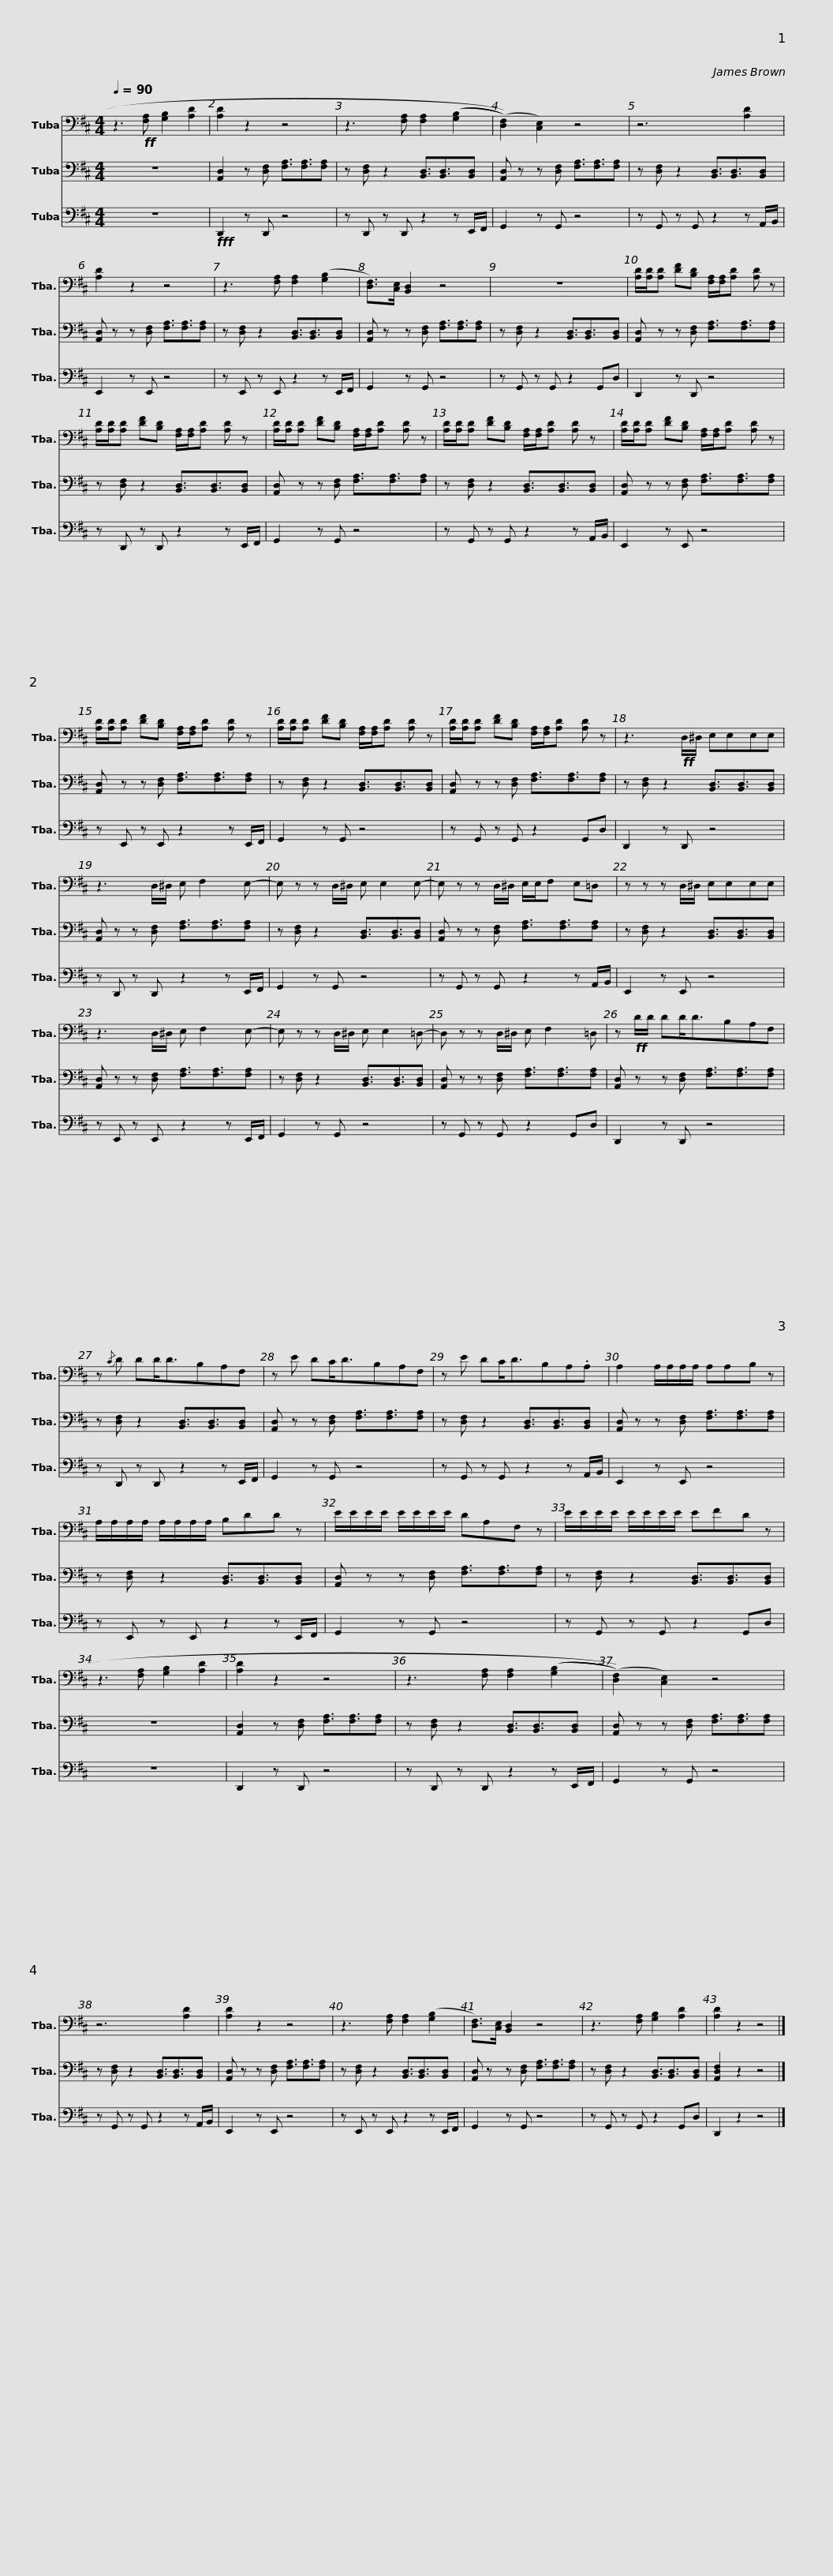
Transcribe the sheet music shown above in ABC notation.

X:1
%%score 1 2 3
L:1/8
Q:1/4=90
M:4/4
I:linebreak $
K:D
V:1 bass
V:2 bass
V:3 bass
V:1
 z3!ff! [F,A,] [G,B,]2 [A,D]2 | [A,D]2 z2 z4 | z3 [F,A,] [F,A,]2 ((([G,B,]2 | ([D,F,]2))) [C,E,]2) z4 | z6 [A,D]2 |$ %5
 [A,D]2 z2 z4 | z3 [F,A,] [F,A,]2 ([G,B,]2 | [D,F,]>)[C,E,] [B,,D,]2 z4 | z8 |$ [A,D]/[A,D]/[A,D] [DF][B,D] [F,A,]/[F,A,]/[A,D] [A,D] z | %10
 [A,D]/[A,D]/[A,D] [DF][B,D] [F,A,]/[F,A,]/[A,D] [A,D] z | [A,D]/[A,D]/[A,D] [DF][B,D] [F,A,]/[F,A,]/[A,D] [A,D] z |$ [A,D]/[A,D]/[A,D] [DF][B,D] [F,A,]/[F,A,]/[A,D] [A,D] z | [A,D]/[A,D]/[A,D] [DF][B,D] [F,A,]/[F,A,]/[A,D] [A,D] z | [A,D]/[A,D]/[A,D] [DF][B,D] [F,A,]/[F,A,]/[A,D] [A,D] z |$ %15
 [A,D]/[A,D]/[A,D] [DF][B,D] [F,A,]/[F,A,]/[A,D] [A,D] z | [A,D]/[A,D]/[A,D] [DF][B,D] [F,A,]/[F,A,]/[A,D] [A,D] z | z3!ff! D,/^D,/ E,E,E,E, |$ z3 D,/^D,/ E, F,2 E,- | E, z z D,/^D,/ E, E,2 E,- | %20
 E, z z D,/^D,/ E,/E,/F, E,=D, |$ z z z D,/^D,/ E,E,E,E, | z3 D,/^D,/ E, F,2 E,- | E, z z D,/^D,/ E, E,2 =D,- | D, z z D,/^D,/ E, F,2 =D, |$ %25
 z!ff! D/D/ DD<DB,A,F, | z{/C} D DD<DB,A,F, | z E DC<DB,A,F, |$ z E DC<DB,A,.A, | A,2 A,/A,/A,/A,/ A,A,B, z | %30
 A,/A,/A,/A,/ A,/A,/A,/A,/ B,DD z |$ E/E/E/E/ E/E/E/E/ DA,F, z | E/E/E/E/ E/E/E/E/ EFD z | z3 [F,A,] [G,B,]2 [A,D]2 | [A,D]2 z2 z4 |$ %35
 z3 [F,A,] [F,A,]2 ((([G,B,]2 | ([D,F,]2))) [C,E,]2) z4 | z6 [A,D]2 | [A,D]2 z2 z4 |$ z3 [F,A,] [F,A,]2 ([G,B,]2 | %40
 [D,F,]>)[C,E,] [B,,D,]2 z4 | z3 [F,A,] [G,B,]2 [A,D]2 | [A,D]2 z2 z4 |] %43
V:2
 z8 | [A,,D,]2 z [D,F,] [F,A,]3/2[F,A,]3/2[F,A,] | z [D,F,] z2 [B,,D,]3/2[B,,D,]3/2[B,,D,] | [A,,D,] z z [D,F,] [F,A,]3/2[F,A,]3/2[F,A,] | z [D,F,] z2 [B,,D,]3/2[B,,D,]3/2[B,,D,] |$ %5
 [A,,D,] z z [D,F,] [F,A,]3/2[F,A,]3/2[F,A,] | z [D,F,] z2 [B,,D,]3/2[B,,D,]3/2[B,,D,] | [A,,D,] z z [D,F,] [F,A,]3/2[F,A,]3/2[F,A,] | z [D,F,] z2 [B,,D,]3/2[B,,D,]3/2[B,,D,] |$ [A,,D,] z z [D,F,] [F,A,]3/2[F,A,]3/2[F,A,] | %10
 z [D,F,] z2 [B,,D,]3/2[B,,D,]3/2[B,,D,] | [A,,D,] z z [D,F,] [F,A,]3/2[F,A,]3/2[F,A,] |$ z [D,F,] z2 [B,,D,]3/2[B,,D,]3/2[B,,D,] | [A,,D,] z z [D,F,] [F,A,]3/2[F,A,]3/2[F,A,] | [A,,D,] z z [D,F,] [F,A,]3/2[F,A,]3/2[F,A,] |$ %15
 z [D,F,] z2 [B,,D,]3/2[B,,D,]3/2[B,,D,] | [A,,D,] z z [D,F,] [F,A,]3/2[F,A,]3/2[F,A,] | z [D,F,] z2 [B,,D,]3/2[B,,D,]3/2[B,,D,] |$ [A,,D,] z z [D,F,] [F,A,]3/2[F,A,]3/2[F,A,] | z [D,F,] z2 [B,,D,]3/2[B,,D,]3/2[B,,D,] | %20
 [A,,D,] z z [D,F,] [F,A,]3/2[F,A,]3/2[F,A,] |$ z [D,F,] z2 [B,,D,]3/2[B,,D,]3/2[B,,D,] | [A,,D,] z z [D,F,] [F,A,]3/2[F,A,]3/2[F,A,] | z [D,F,] z2 [B,,D,]3/2[B,,D,]3/2[B,,D,] | [A,,D,] z z [D,F,] [F,A,]3/2[F,A,]3/2[F,A,] |$ %25
 [A,,D,] z z [D,F,] [F,A,]3/2[F,A,]3/2[F,A,] | z [D,F,] z2 [B,,D,]3/2[B,,D,]3/2[B,,D,] | [A,,D,] z z [D,F,] [F,A,]3/2[F,A,]3/2[F,A,] |$ z [D,F,] z2 [B,,D,]3/2[B,,D,]3/2[B,,D,] | [A,,D,] z z [D,F,] [F,A,]3/2[F,A,]3/2[F,A,] | %30
 z [D,F,] z2 [B,,D,]3/2[B,,D,]3/2[B,,D,] |$ [A,,D,] z z [D,F,] [F,A,]3/2[F,A,]3/2[F,A,] | z [D,F,] z2 [B,,D,]3/2[B,,D,]3/2[B,,D,] | z8 | [A,,D,]2 z [D,F,] [F,A,]3/2[F,A,]3/2[F,A,] |$ %35
 z [D,F,] z2 [B,,D,]3/2[B,,D,]3/2[B,,D,] | [A,,D,] z z [D,F,] [F,A,]3/2[F,A,]3/2[F,A,] | z [D,F,] z2 [B,,D,]3/2[B,,D,]3/2[B,,D,] | [A,,D,] z z [D,F,] [F,A,]3/2[F,A,]3/2[F,A,] |$ z [D,F,] z2 [B,,D,]3/2[B,,D,]3/2[B,,D,] | %40
 [A,,D,] z z [D,F,] [F,A,]3/2[F,A,]3/2[F,A,] | z [D,F,] z2 [B,,D,]3/2[B,,D,]3/2[B,,D,] | [A,,D,F,]2 z2 z4 |] %43
V:3
 z8 |!fff! D,,2 z D,, z4 | z D,, z D,, z2 z E,,/F,,/ | G,,2 z G,, z4 | z G,, z G,, z2 z A,,/B,,/ |$ %5
 E,,2 z E,, z4 | z E,, z E,, z2 z E,,/F,,/ | G,,2 z G,, z4 | z G,, z G,, z2 G,,D, |$ D,,2 z D,, z4 | %10
 z D,, z D,, z2 z E,,/F,,/ | G,,2 z G,, z4 |$ z G,, z G,, z2 z A,,/B,,/ | E,,2 z E,, z4 | z E,, z E,, z2 z E,,/F,,/ |$ %15
 G,,2 z G,, z4 | z G,, z G,, z2 G,,D, | D,,2 z D,, z4 |$ z D,, z D,, z2 z E,,/F,,/ | G,,2 z G,, z4 | %20
 z G,, z G,, z2 z A,,/B,,/ |$ E,,2 z E,, z4 | z E,, z E,, z2 z E,,/F,,/ | G,,2 z G,, z4 | z G,, z G,, z2 G,,D, |$ %25
 D,,2 z D,, z4 | z D,, z D,, z2 z E,,/F,,/ | G,,2 z G,, z4 |$ z G,, z G,, z2 z A,,/B,,/ | E,,2 z E,, z4 | %30
 z E,, z E,, z2 z E,,/F,,/ |$ G,,2 z G,, z4 | z G,, z G,, z2 G,,D, | z8 | D,,2 z D,, z4 |$ %35
 z D,, z D,, z2 z E,,/F,,/ | G,,2 z G,, z4 | z G,, z G,, z2 z A,,/B,,/ | E,,2 z E,, z4 |$ z E,, z E,, z2 z E,,/F,,/ | %40
 G,,2 z G,, z4 | z G,, z G,, z2 G,,D, | D,,2 z2 z4 |] %43
